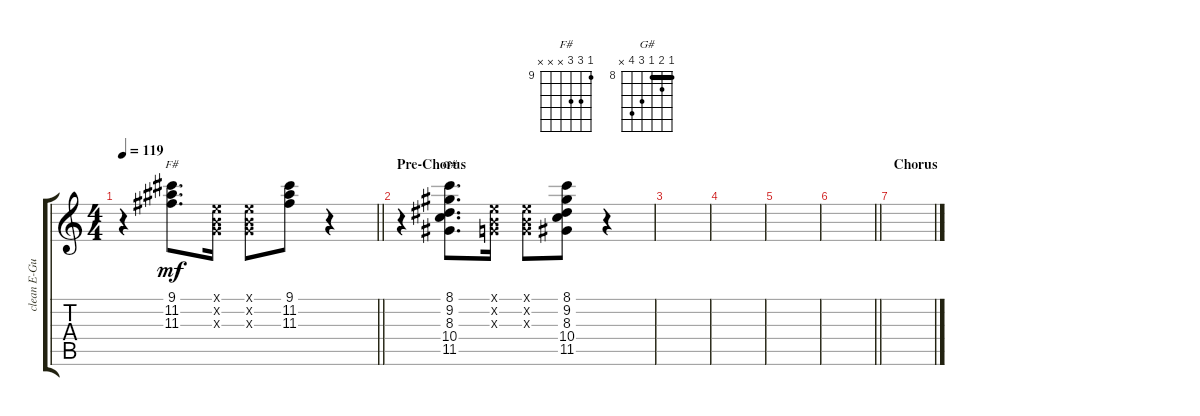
\track ("clean E-Guitar" "clean E-Gu") {instrument electricguitarclean}
\staff {score tabs}
\tuning (E4 B3 G3 D3 A2 E2) {hide}
\chord ("F#" 9 11 11 x x x) {firstfret 9}
\chord ("G#" 8 9 8 10 11 x) {firstfret 8 barre 8}
\ts (4 4)
\tempo 119
\clef g2
\barLineRight lightlight
\ks c
r.4{dy mf} (9.1 11.2 11.3).8{d ch "F#"} (0.1{x} 0.2{x} 0.3{x}).16 (0.1{x} 0.2{x} 0.3{x}).8 (9.1 11.2 11.3).8 r.4 |
\section ("" "Pre-Chorus")
r.4 (8.1 9.2 8.3 10.4 11.5).8{d ch "G#"} (0.1{x} 0.2{x} 0.3{x}).16 (0.1{x} 0.2{x} 0.3{x}).8 (8.1 9.2 8.3 10.4 11.5).8 r.4 |
|
|
|
\barLineRight lightlight
|
\section ("" "Chorus")
